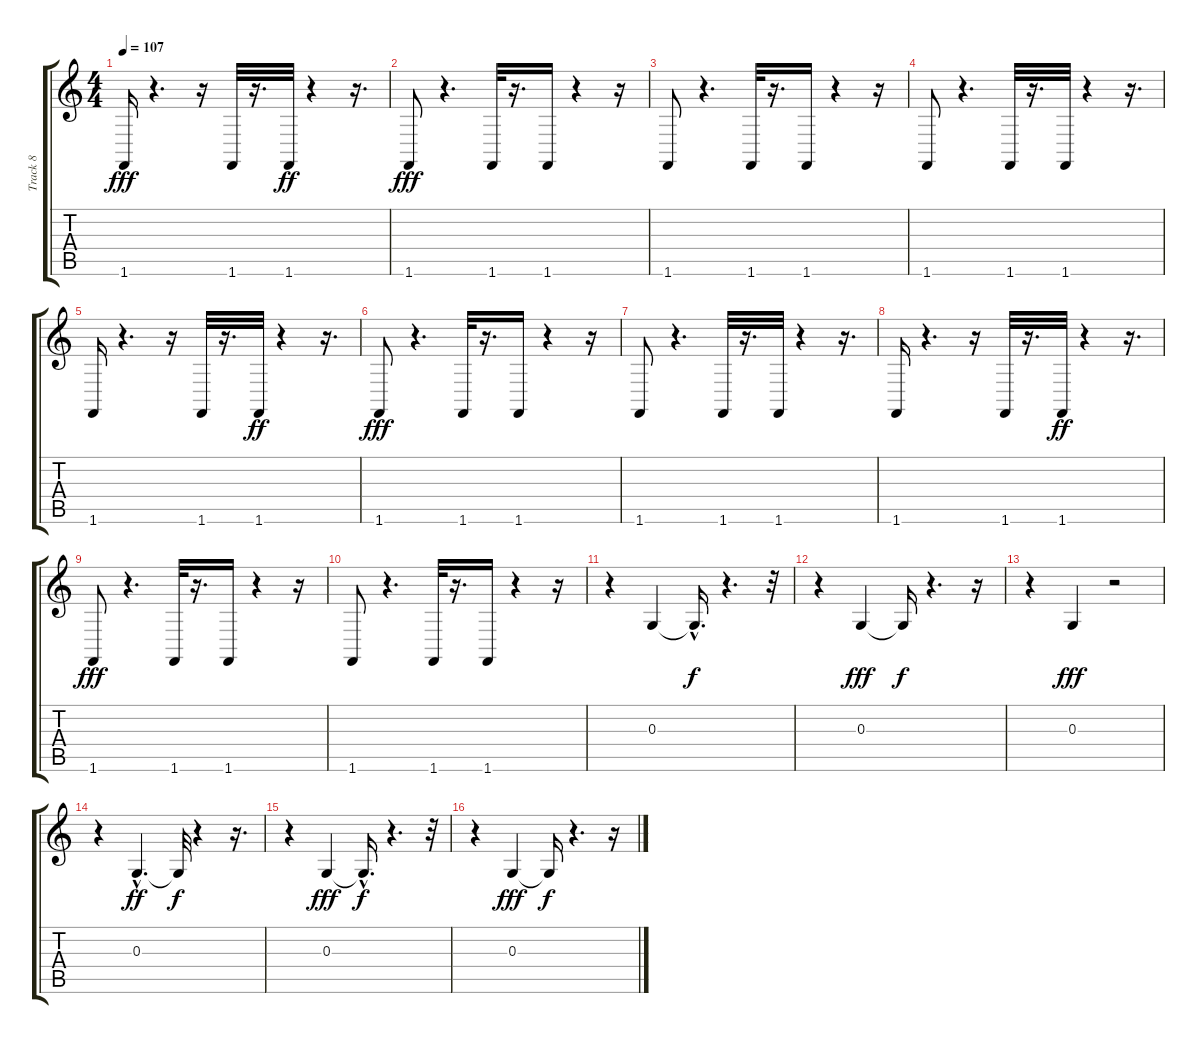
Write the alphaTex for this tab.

\track ("Track 8" "Track 8") {instrument synthdrum}
\staff {score tabs}
\tuning (E4 B3 G3 D3 A2 E2) {hide}
\ts (4 4)
\tempo 107
\clef g2
\ks c
1.6.16{dy fff} r.4{d} r.16 1.6.32 r.16{d} 1.6.32{dy ff} r.4 r.16{d} |
1.6.8{dy fff} r.4{d} 1.6.32 r.16{d} 1.6.16 r.4 r.16 |
1.6.8 r.4{d} 1.6.32 r.16{d} 1.6.16 r.4 r.16 |
1.6.8 r.4{d} 1.6.32 r.16{d} 1.6.32 r.4 r.16{d} |
1.6.16 r.4{d} r.16 1.6.32 r.16{d} 1.6.32{dy ff} r.4 r.16{d} |
1.6.8{dy fff} r.4{d} 1.6.32 r.16{d} 1.6.16 r.4 r.16 |
1.6.8 r.4{d} 1.6.32 r.16{d} 1.6.32 r.4 r.16{d} |
1.6.16 r.4{d} r.16 1.6.32 r.16{d} 1.6.32{dy ff} r.4 r.16{d} |
1.6.8{dy fff} r.4{d} 1.6.32 r.16{d} 1.6.16 r.4 r.16 |
1.6.8 r.4{d} 1.6.32 r.16{d} 1.6.16 r.4 r.16 |
r.4 0.3.4 0.3{hac t}.16{d dy f} r.4{d} r.32 |
r.4 0.3.4{dy fff} 0.3{t}.16{dy f} r.4{d} r.16 |
r.4 0.3.4{dy fff} r.2 |
r.4 0.3{hac}.4{d dy ff} 0.3{t}.32{dy f} r.4 r.16{d} |
r.4 0.3.4{dy fff} 0.3{hac t}.16{d dy f} r.4{d} r.32 |
r.4 0.3.4{dy fff} 0.3{t}.16{dy f} r.4{d} r.16
